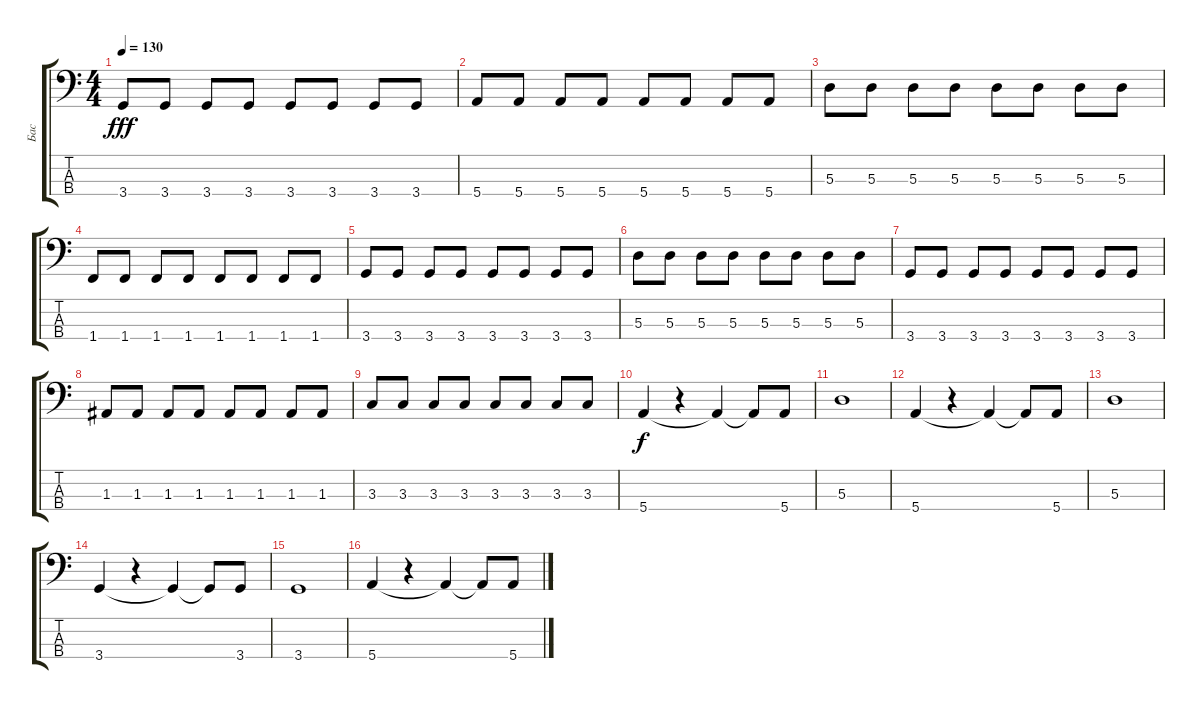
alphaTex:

\track ("Бас" "Бас") {instrument electricbassfinger}
\staff {score tabs}
\tuning (G2 D2 A1 E1) {hide}
\ts (4 4)
\tempo 130
\clef f4
\ks c
3.4.8{dy fff} 3.4.8 3.4.8 3.4.8 3.4.8 3.4.8 3.4.8 3.4.8 |
5.4.8 5.4.8 5.4.8 5.4.8 5.4.8 5.4.8 5.4.8 5.4.8 |
5.3.8 5.3.8 5.3.8 5.3.8 5.3.8 5.3.8 5.3.8 5.3.8 |
1.4.8 1.4.8 1.4.8 1.4.8 1.4.8 1.4.8 1.4.8 1.4.8 |
3.4.8 3.4.8 3.4.8 3.4.8 3.4.8 3.4.8 3.4.8 3.4.8 |
5.3.8 5.3.8 5.3.8 5.3.8 5.3.8 5.3.8 5.3.8 5.3.8 |
3.4.8 3.4.8 3.4.8 3.4.8 3.4.8 3.4.8 3.4.8 3.4.8 |
1.3.8 1.3.8 1.3.8 1.3.8 1.3.8 1.3.8 1.3.8 1.3.8 |
3.3.8 3.3.8 3.3.8 3.3.8 3.3.8 3.3.8 3.3.8 3.3.8 |
5.4.4{dy f} r.4 5.4{t}.4 5.4{t}.8 5.4.8 |
5.3.1 |
5.4.4 r.4 5.4{t}.4 5.4{t}.8 5.4.8 |
5.3.1 |
3.4.4 r.4 3.4{t}.4 3.4{t}.8 3.4.8 |
3.4.1 |
5.4.4 r.4 5.4{t}.4 5.4{t}.8 5.4.8
